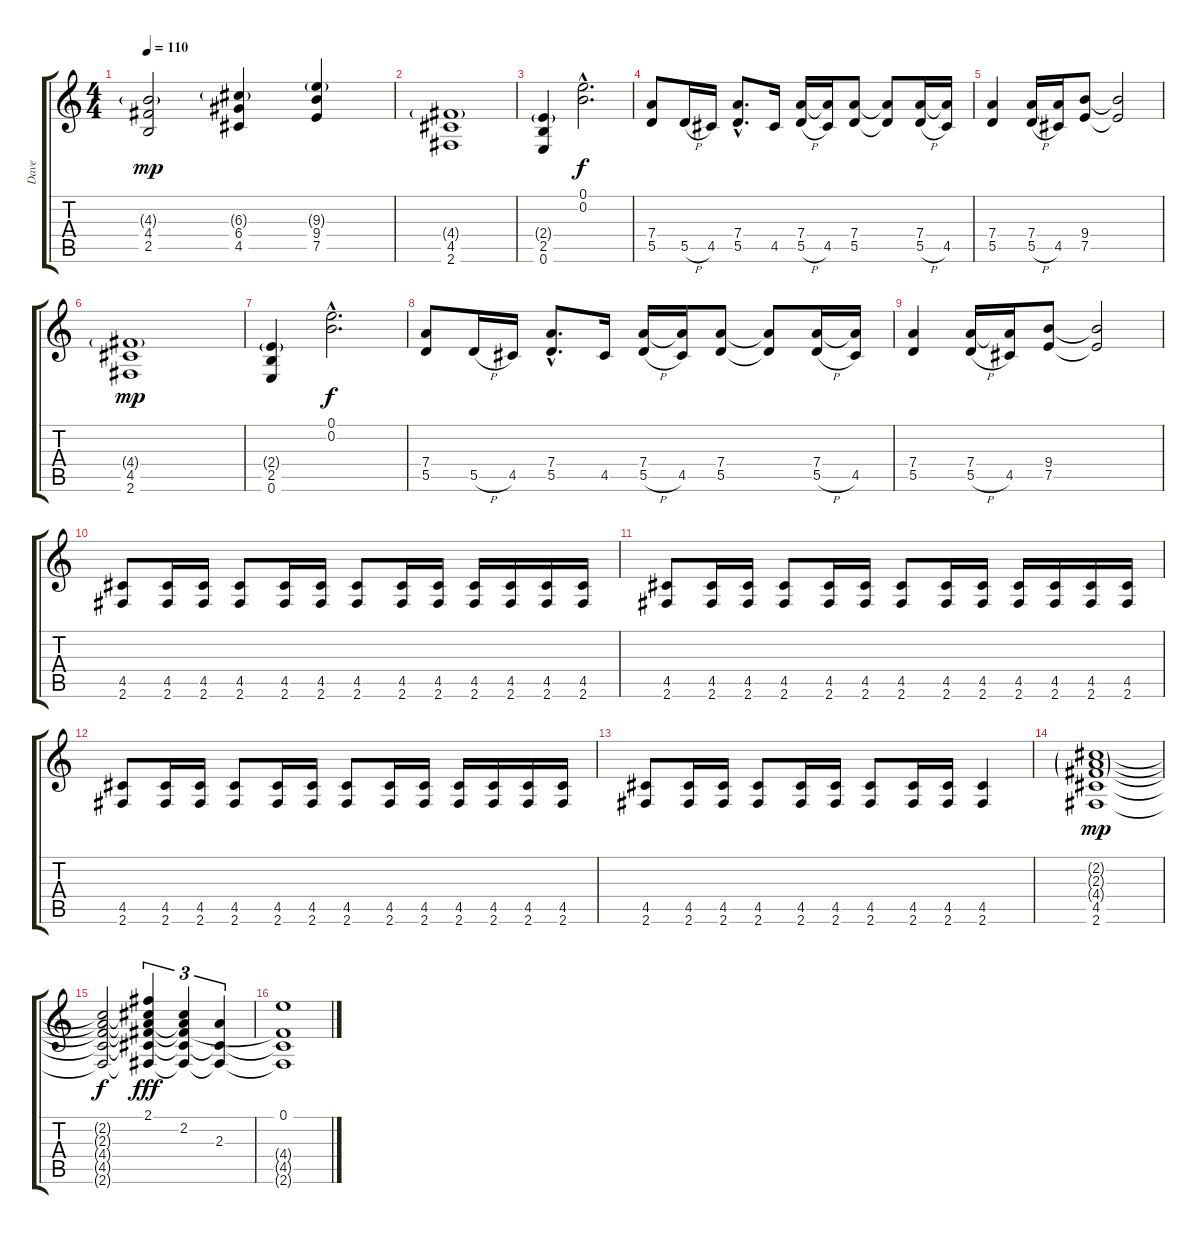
\track ("Dave" "Dave") {instrument distortionguitar}
\staff {score tabs}
\tuning (E4 B3 G3 D3 A2 E2) {hide}
\ts (4 4)
\tempo 110
\clef g2
\ks c
(4.3{g} 4.4 2.5).2{dy mp} (6.3{g} 6.4 4.5).4 (9.3{g} 9.4 7.5).4 |
(4.4{g} 4.5 2.6).1 |
(2.4{g} 2.5 0.6).4 (0.1{hac} 0.2{hac}).2{d dy f} |
(7.4 5.5).8 5.5{h}.16 4.5.16 (7.4{hac} 5.5{hac}).8{d} 4.5.16 (7.4 5.5{h}).16 (7.4{t} 4.5).16 (7.4 5.5).8 (7.4{t} 5.5{t}).8 (7.4 5.5{h}).16 (7.4{t} 4.5).16 |
(7.4 5.5).4 (7.4 5.5{h}).16 (7.4{t} 4.5).16 (9.4 7.5).8 (9.4{t} 7.5{t}).2 |
(4.4{g} 4.5 2.6).1{dy mp} |
(2.4{g} 2.5 0.6).4 (0.1{hac} 0.2{hac}).2{d dy f} |
(7.4 5.5).8 5.5{h}.16 4.5.16 (7.4{hac} 5.5{hac}).8{d} 4.5.16 (7.4 5.5{h}).16 (7.4{t} 4.5).16 (7.4 5.5).8 (7.4{t} 5.5{t}).8 (7.4 5.5{h}).16 (7.4{t} 4.5).16 |
(7.4 5.5).4 (7.4 5.5{h}).16 (7.4{t} 4.5).16 (9.4 7.5).8 (9.4{t} 7.5{t}).2 |
(4.5 2.6).8 (4.5 2.6).16 (4.5 2.6).16 (4.5 2.6).8 (4.5 2.6).16 (4.5 2.6).16 (4.5 2.6).8 (4.5 2.6).16 (4.5 2.6).16 (4.5 2.6).16 (4.5 2.6).16 (4.5 2.6).16 (4.5 2.6).16 |
(4.5 2.6).8 (4.5 2.6).16 (4.5 2.6).16 (4.5 2.6).8 (4.5 2.6).16 (4.5 2.6).16 (4.5 2.6).8 (4.5 2.6).16 (4.5 2.6).16 (4.5 2.6).16 (4.5 2.6).16 (4.5 2.6).16 (4.5 2.6).16 |
(4.5 2.6).8 (4.5 2.6).16 (4.5 2.6).16 (4.5 2.6).8 (4.5 2.6).16 (4.5 2.6).16 (4.5 2.6).8 (4.5 2.6).16 (4.5 2.6).16 (4.5 2.6).16 (4.5 2.6).16 (4.5 2.6).16 (4.5 2.6).16 |
(4.5 2.6).8 (4.5 2.6).16 (4.5 2.6).16 (4.5 2.6).8 (4.5 2.6).16 (4.5 2.6).16 (4.5 2.6).8 (4.5 2.6).16 (4.5 2.6).16 (4.5 2.6).4 |
(2.2{g} 2.3{g} 4.4{g} 4.5 2.6).1{dy mp} |
(2.2{t} 2.3{t} 4.4{t} 4.5{t} 2.6{t}).2{dy f} (2.1 2.2{t} 2.3{t} 4.4{t} 4.5{t} 2.6{t}).4{tu (3 2) dy fff} (2.2 2.3{t} 4.4{t} 4.5{t} 2.6{t}).4{tu (3 2)} (2.3 4.5{t} 2.6{t}).4{tu (3 2)} |
(0.1 4.4{t} 4.5{t} 2.6{t}).1
